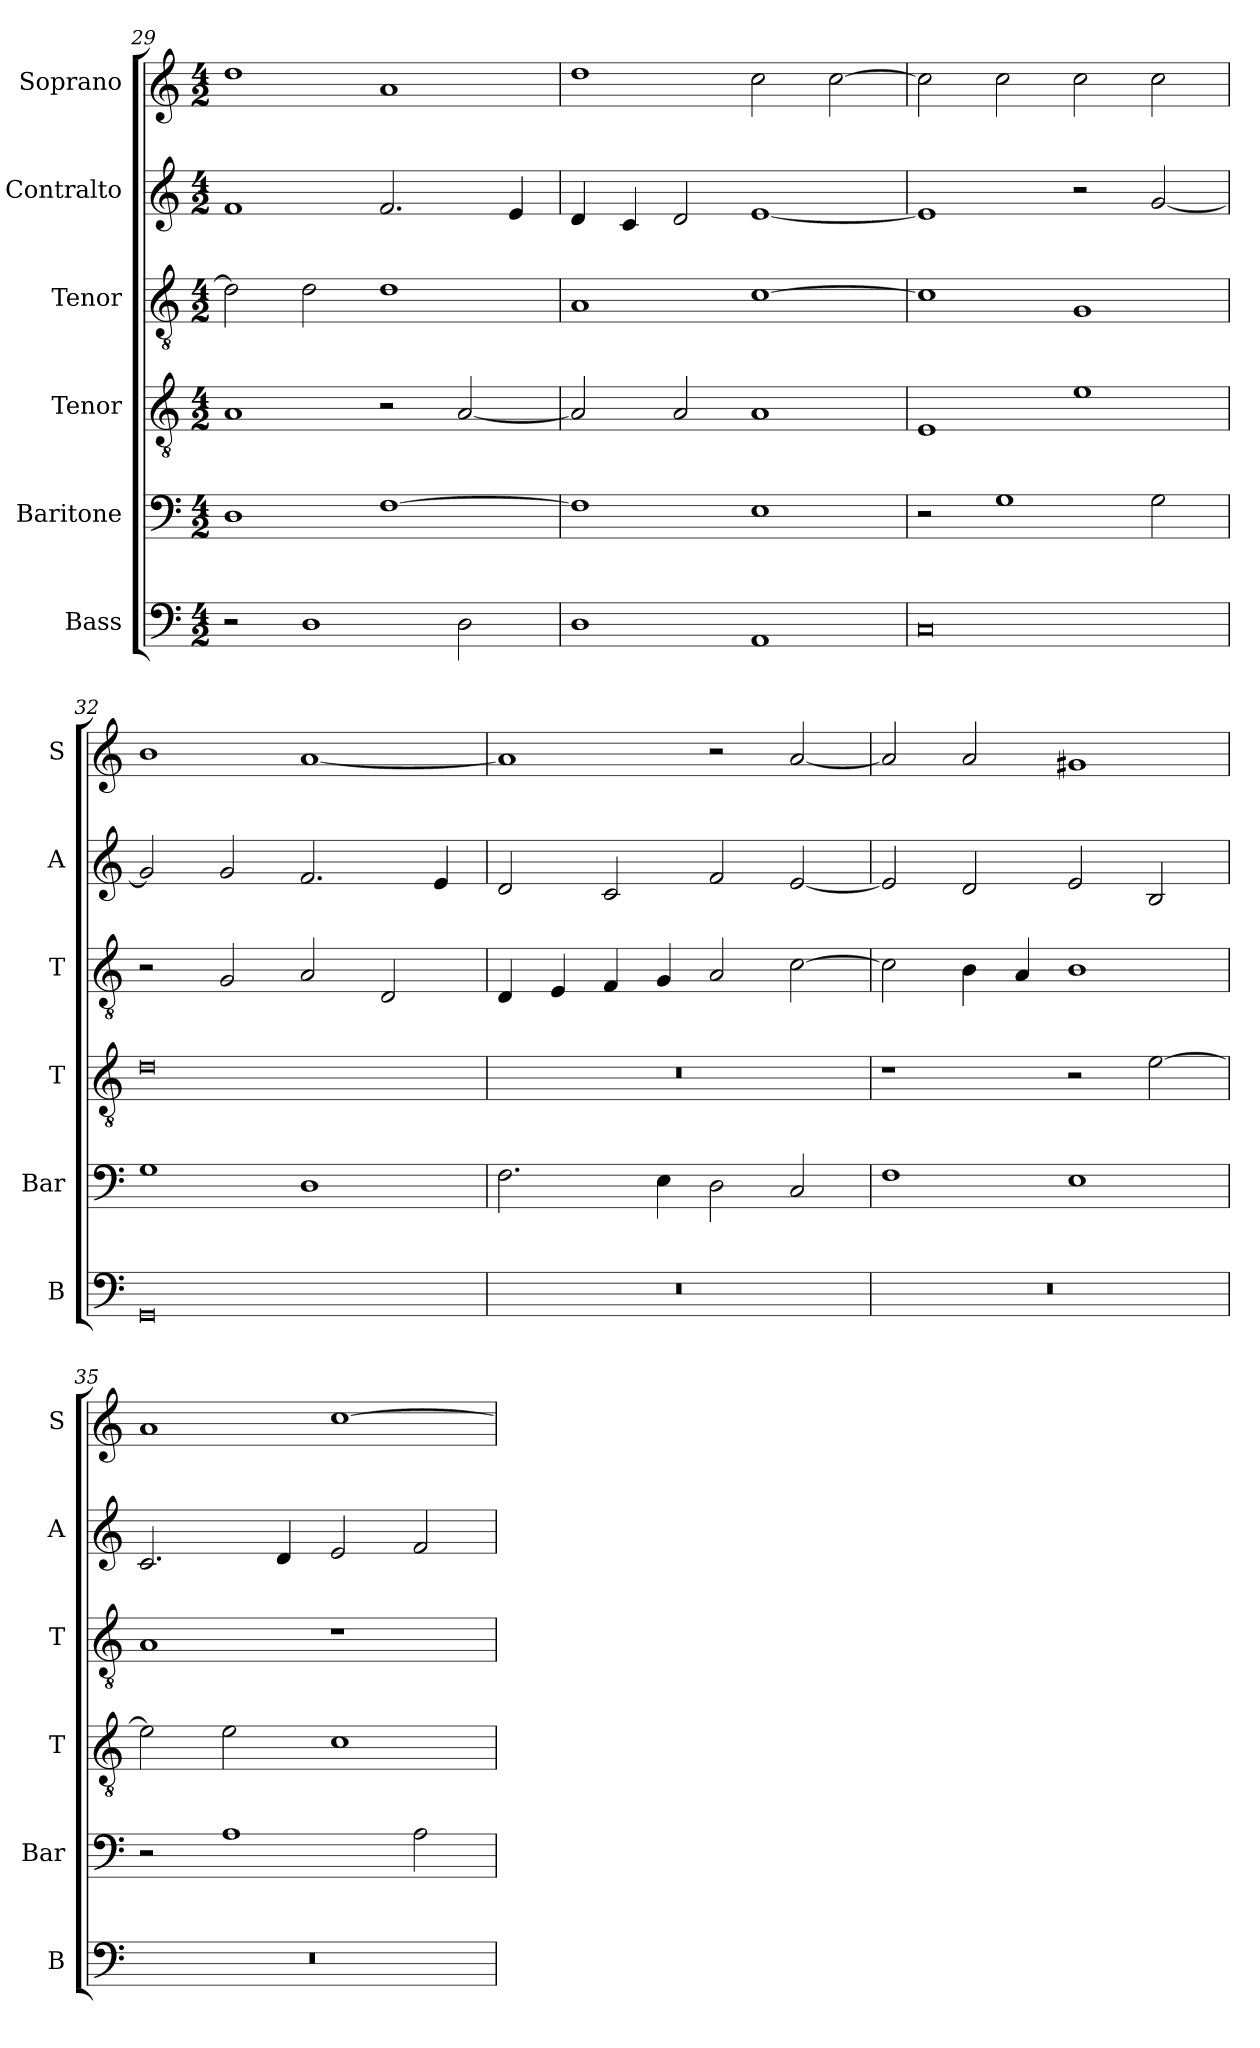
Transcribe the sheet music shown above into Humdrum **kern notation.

**kern	**kern	**kern	**kern	**kern	**kern
*part6	*part5	*part4	*part3	*part2	*part1
*staff6	*staff5	*staff4	*staff3	*staff2	*staff1
*I"Bass	*I"Baritone	*I"Tenor	*I"Tenor	*I"Contralto	*I"Soprano
*I'B	*I'Bar	*I'T	*I'T	*I'A	*I'S
*clefF4	*clefF4	*clefGv2	*clefGv2	*clefG2	*clefG2
*k[]	*k[]	*k[]	*k[]	*k[]	*k[]
*E:phr	*E:phr	*E:phr	*E:phr	*E:phr	*E:phr
*M4/2	*M4/2	*M4/2	*M4/2	*M4/2	*M4/2
=29	=29	=29	=29	=29	=29
2r	1D	1A	2d]	1f	1dd
1D	.	.	2d	.	.
.	[1F	2r	1d	2.f	1a
2D	.	[2A	.	.	.
.	.	.	.	4e	.
=30	=30	=30	=30	=30	=30
1D	1F]	2A]	1A	4d	1dd
.	.	.	.	4c	.
.	.	2A	.	2d	.
1AA	1E	1A	[1c	[1e	2cc
.	.	.	.	.	[2cc
=31	=31	=31	=31	=31	=31
0C	2r	1E	1c]	1e]	2cc]
.	1G	.	.	.	2cc
.	.	1e	1G	2r	2cc
.	2G	.	.	[2g	2cc
=32	=32	=32	=32	=32	=32
0GG	1G	0d	2r	2g]	1b
.	.	.	2G	2g	.
.	1D	.	2A	2.f	[1a
.	.	.	2D	.	.
.	.	.	.	4e	.
=33	=33	=33	=33	=33	=33
0r	2.F	0r	4D	2d	1a]
.	.	.	4E	.	.
.	.	.	4F	2c	.
.	4E	.	4G	.	.
.	2D	.	2A	2f	2r
.	2C	.	[2c	[2e	[2a
=34	=34	=34	=34	=34	=34
0r	1F	1r	2c]	2e]	2a]
.	.	.	4B	2d	2a
.	.	.	4A	.	.
.	1E	2r	1B	2e	1g#X
.	.	[2e	.	2B	.
=35	=35	=35	=35	=35	=35
0r	2r	2e]	1A	2.c	1a
.	1A	2e	.	.	.
.	.	.	.	4d	.
.	.	1c	1r	2e	[1cc
.	2A	.	.	2f	.
=	=	=	=	=	=
*-	*-	*-	*-	*-	*-
